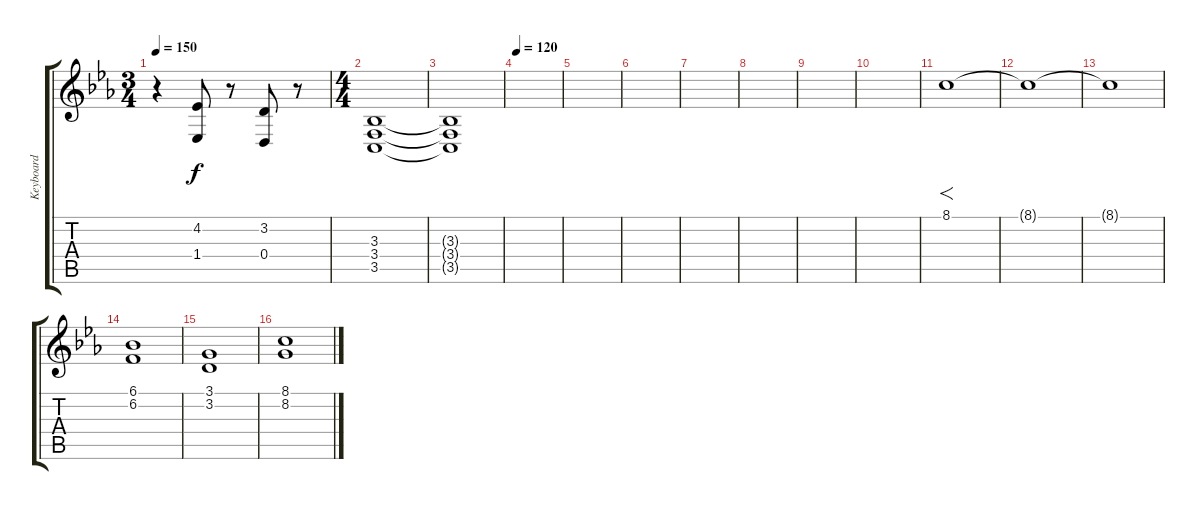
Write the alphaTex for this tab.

\track ("Keyboard" "Keyboard") {instrument churchorgan}
\staff {score tabs}
\tuning (E4 B3 G3 D3 A2 E2) {hide}
\ts (3 4)
\tempo 150
\clef g2
\ks eb
r.4{dy f} (4.2 1.4).8 r.8 (3.2 0.4).8 r.8 |
\ts (4 4)
(3.3 3.4 3.5).1 |
(3.3{t} 3.4{t} 3.5{t}).1 |
\tempo 120
|
|
|
|
|
|
|
8.1.1{f volume 8 instrument synthstrings1} |
8.1{t}.1 |
8.1{t}.1 |
(6.1 6.2).1 |
(3.1 3.2).1 |
(8.1 8.2).1
